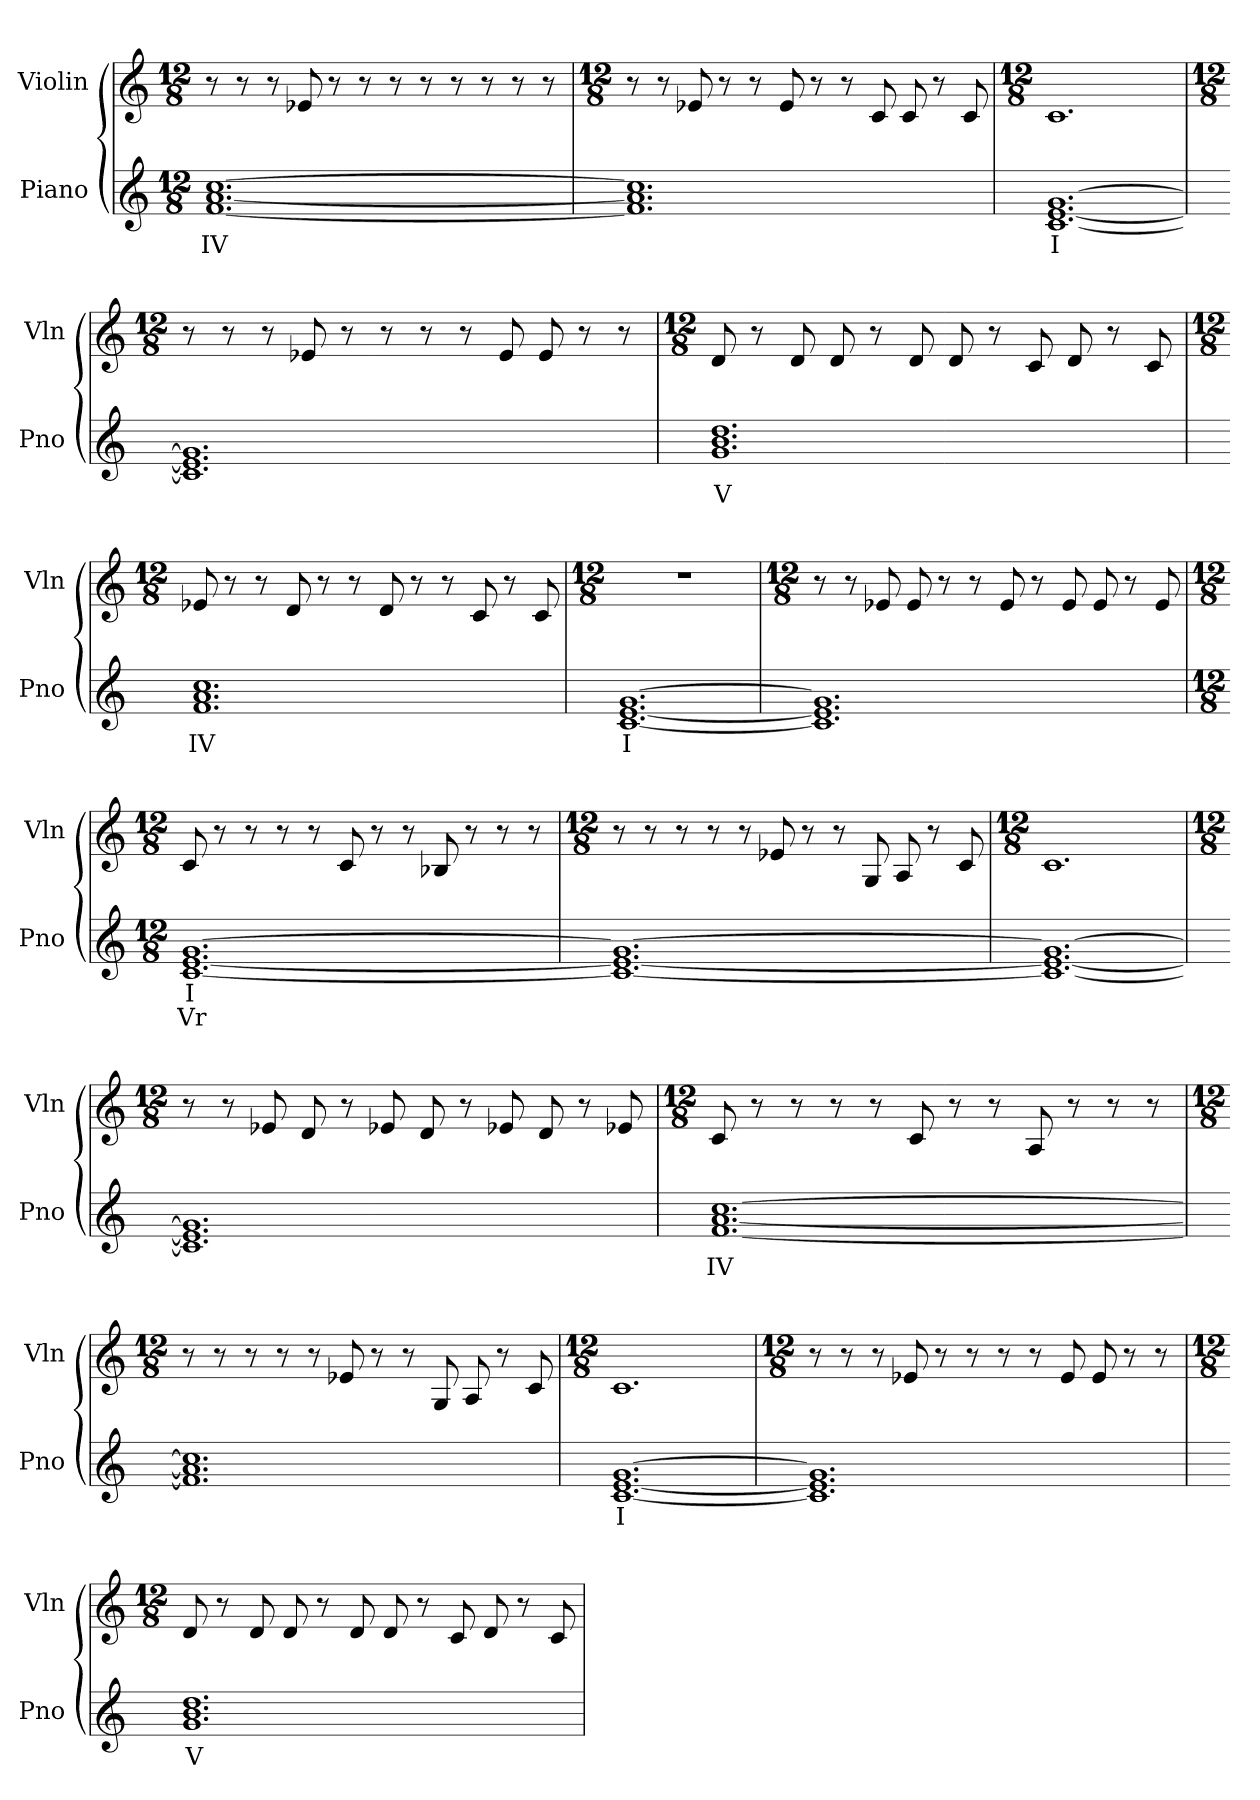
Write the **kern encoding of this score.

**kern	**text	**text	**kern
*part2	*part2	*part2	*part1
*staff2	*staff2	*staff2	*staff1
*I"Piano	*	*	*I"Violin
*I'Pno	*	*	*I'Vln
*k[]	*	*	*
*C:	*	*	*
*M12/8	*	*	*M12/8
=	=	=	=
[1.f [1.a [1.cc	IV	.	8r
.	.	.	8r
.	.	.	8r
.	.	.	8e-X
.	.	.	8r
.	.	.	8r
.	.	.	8r
.	.	.	8r
.	.	.	8r
.	.	.	8r
.	.	.	8r
.	.	.	8r
=	=	=	=
*k[]	*	*	*
*C:	*	*	*
*	*	*	*M12/8
1.f] 1.a] 1.cc]	.	.	8r
.	.	.	8r
.	.	.	8e-X
.	.	.	8r
.	.	.	8r
.	.	.	8e-
.	.	.	8r
.	.	.	8r
.	.	.	8c
.	.	.	8c
.	.	.	8r
.	.	.	8c
=	=	=	=
*k[]	*	*	*
*C:	*	*	*
*	*	*	*M12/8
[1.c [1.e [1.g	I	.	1.c
=	=	=	=
*k[]	*	*	*
*C:	*	*	*
*	*	*	*M12/8
1.c] 1.e] 1.g]	.	.	8r
.	.	.	8r
.	.	.	8r
.	.	.	8e-X
.	.	.	8r
.	.	.	8r
.	.	.	8r
.	.	.	8r
.	.	.	8e-
.	.	.	8e-
.	.	.	8r
.	.	.	8r
=	=	=	=
*k[]	*	*	*
*C:	*	*	*
*	*	*	*M12/8
1.g 1.b 1.dd	V	.	8d
.	.	.	8r
.	.	.	8d
.	.	.	8d
.	.	.	8r
.	.	.	8d
.	.	.	8d
.	.	.	8r
.	.	.	8c
.	.	.	8d
.	.	.	8r
.	.	.	8c
=	=	=	=
*k[]	*	*	*
*C:	*	*	*
*	*	*	*M12/8
1.f 1.a 1.cc	IV	.	8e-X
.	.	.	8r
.	.	.	8r
.	.	.	8d
.	.	.	8r
.	.	.	8r
.	.	.	8d
.	.	.	8r
.	.	.	8r
.	.	.	8c
.	.	.	8r
.	.	.	8c
=	=	=	=
*k[]	*	*	*
*C:	*	*	*
*	*	*	*M12/8
[1.c [1.e [1.g	I	.	1.r
=	=	=	=
*k[]	*	*	*
*C:	*	*	*
*	*	*	*M12/8
1.c] 1.e] 1.g]	.	.	8r
.	.	.	8r
.	.	.	8e-X
.	.	.	8e-
.	.	.	8r
.	.	.	8r
.	.	.	8e-
.	.	.	8r
.	.	.	8e-
.	.	.	8e-
.	.	.	8r
.	.	.	8e-
=	=	=	=
*k[]	*	*	*
*C:	*	*	*
*M12/8	*	*	*M12/8
[1.c [1.e [1.g	I	Vr	8c
.	.	.	8r
.	.	.	8r
.	.	.	8r
.	.	.	8r
.	.	.	8c
.	.	.	8r
.	.	.	8r
.	.	.	8B-X
.	.	.	8r
.	.	.	8r
.	.	.	8r
=	=	=	=
*k[]	*	*	*
*C:	*	*	*
*	*	*	*M12/8
1.c_ 1.e_ 1.g_	.	.	8r
.	.	.	8r
.	.	.	8r
.	.	.	8r
.	.	.	8r
.	.	.	8e-X
.	.	.	8r
.	.	.	8r
.	.	.	8G
.	.	.	8A
.	.	.	8r
.	.	.	8c
=	=	=	=
*k[]	*	*	*
*C:	*	*	*
*	*	*	*M12/8
1.c_ 1.e_ 1.g_	.	.	1.c
=	=	=	=
*k[]	*	*	*
*C:	*	*	*
*	*	*	*M12/8
1.c] 1.e] 1.g]	.	.	8r
.	.	.	8r
.	.	.	8e-X
.	.	.	8d
.	.	.	8r
.	.	.	8e-X
.	.	.	8d
.	.	.	8r
.	.	.	8e-X
.	.	.	8d
.	.	.	8r
.	.	.	8e-X
=	=	=	=
*k[]	*	*	*
*C:	*	*	*
*	*	*	*M12/8
[1.f [1.a [1.cc	IV	.	8c
.	.	.	8r
.	.	.	8r
.	.	.	8r
.	.	.	8r
.	.	.	8c
.	.	.	8r
.	.	.	8r
.	.	.	8A
.	.	.	8r
.	.	.	8r
.	.	.	8r
=	=	=	=
*k[]	*	*	*
*C:	*	*	*
*	*	*	*M12/8
1.f] 1.a] 1.cc]	.	.	8r
.	.	.	8r
.	.	.	8r
.	.	.	8r
.	.	.	8r
.	.	.	8e-X
.	.	.	8r
.	.	.	8r
.	.	.	8G
.	.	.	8A
.	.	.	8r
.	.	.	8c
=	=	=	=
*k[]	*	*	*
*C:	*	*	*
*	*	*	*M12/8
[1.c [1.e [1.g	I	.	1.c
=	=	=	=
*k[]	*	*	*
*C:	*	*	*
*	*	*	*M12/8
1.c] 1.e] 1.g]	.	.	8r
.	.	.	8r
.	.	.	8r
.	.	.	8e-X
.	.	.	8r
.	.	.	8r
.	.	.	8r
.	.	.	8r
.	.	.	8e-
.	.	.	8e-
.	.	.	8r
.	.	.	8r
=	=	=	=
*k[]	*	*	*
*C:	*	*	*
*	*	*	*M12/8
1.g 1.b 1.dd	V	.	8d
.	.	.	8r
.	.	.	8d
.	.	.	8d
.	.	.	8r
.	.	.	8d
.	.	.	8d
.	.	.	8r
.	.	.	8c
.	.	.	8d
.	.	.	8r
.	.	.	8c
=	=	=	=
*-	*-	*-	*-
